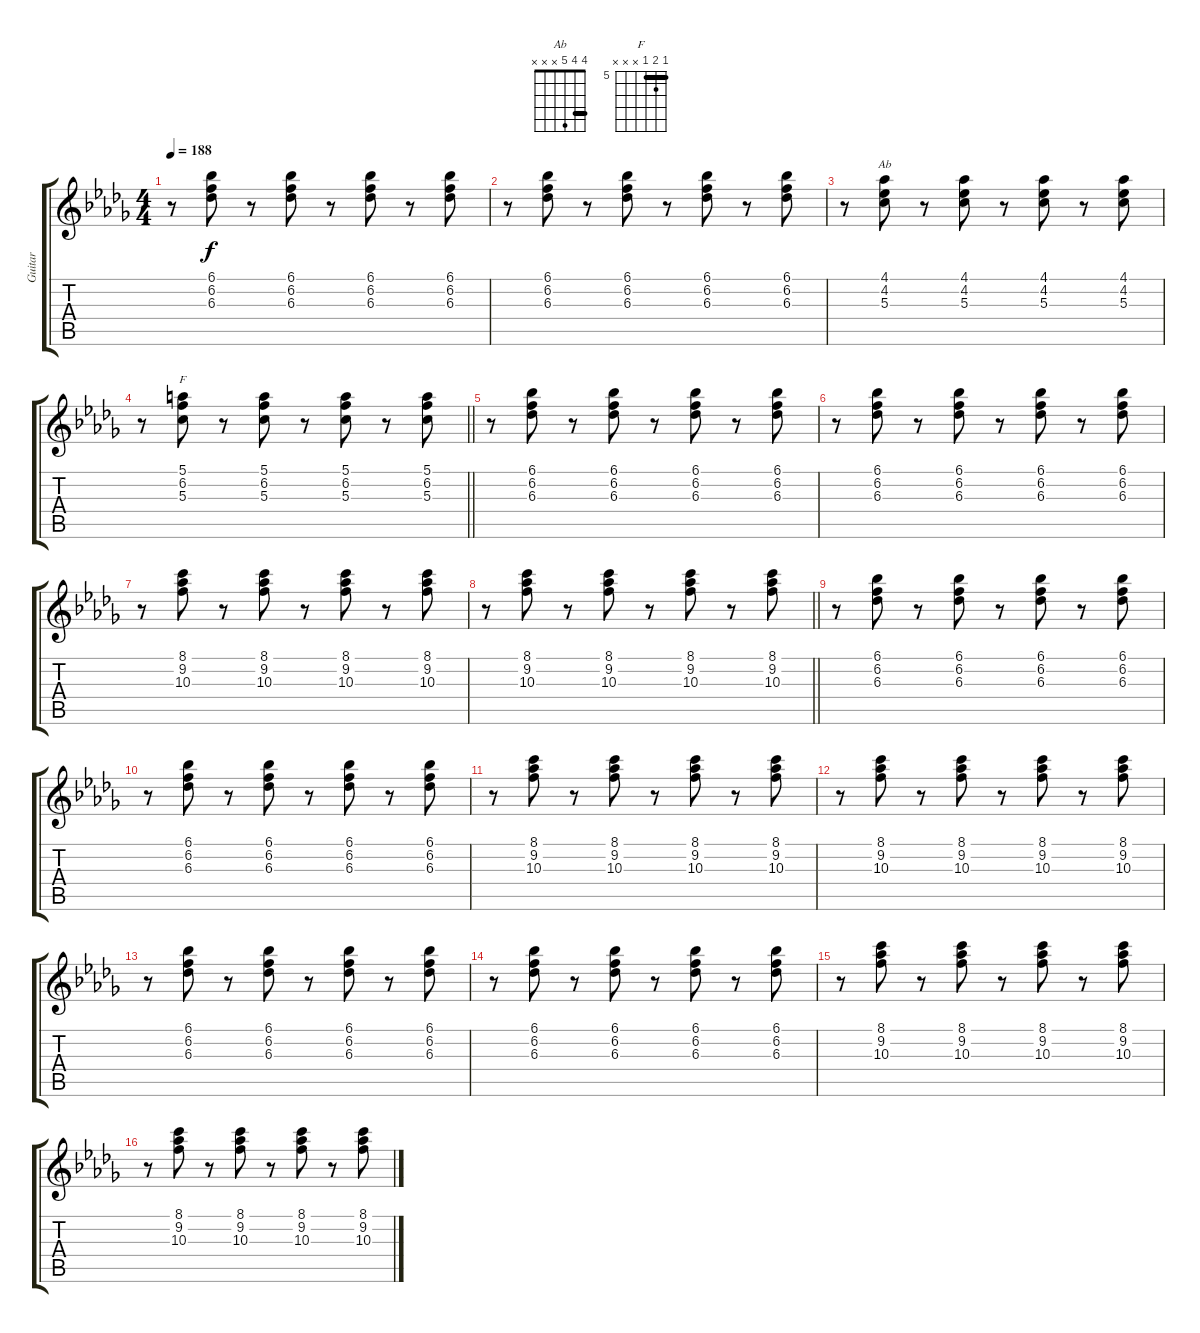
\track ("Guitar" "Guitar") {instrument overdrivenguitar}
\staff {score tabs}
\tuning (E4 B3 G3 D3 A2 E2) {hide}
\chord ("Ab" 4 4 5 x x x) {barre 4}
\chord ("F" 5 6 5 x x x) {firstfret 5 barre 5}
\ts (4 4)
\tempo 188
\clef g2
\ks bbminor
r.8{dy f} (6.1 6.2 6.3).8 r.8 (6.1 6.2 6.3).8 r.8 (6.1 6.2 6.3).8 r.8 (6.1 6.2 6.3).8 |
r.8 (6.1 6.2 6.3).8 r.8 (6.1 6.2 6.3).8 r.8 (6.1 6.2 6.3).8 r.8 (6.1 6.2 6.3).8 |
r.8 (4.1 4.2 5.3).8{ch "Ab"} r.8 (4.1 4.2 5.3).8 r.8 (4.1 4.2 5.3).8 r.8 (4.1 4.2 5.3).8 |
\barLineRight lightlight
r.8 (5.1 6.2 5.3).8{ch "F"} r.8 (5.1 6.2 5.3).8 r.8 (5.1 6.2 5.3).8 r.8 (5.1 6.2 5.3).8 |
r.8 (6.1 6.2 6.3).8 r.8 (6.1 6.2 6.3).8 r.8 (6.1 6.2 6.3).8 r.8 (6.1 6.2 6.3).8 |
r.8 (6.1 6.2 6.3).8 r.8 (6.1 6.2 6.3).8 r.8 (6.1 6.2 6.3).8 r.8 (6.1 6.2 6.3).8 |
r.8 (8.1 9.2 10.3).8 r.8 (8.1 9.2 10.3).8 r.8 (8.1 9.2 10.3).8 r.8 (8.1 9.2 10.3).8 |
\barLineRight lightlight
r.8 (8.1 9.2 10.3).8 r.8 (8.1 9.2 10.3).8 r.8 (8.1 9.2 10.3).8 r.8 (8.1 9.2 10.3).8 |
r.8 (6.1 6.2 6.3).8 r.8 (6.1 6.2 6.3).8 r.8 (6.1 6.2 6.3).8 r.8 (6.1 6.2 6.3).8 |
r.8 (6.1 6.2 6.3).8 r.8 (6.1 6.2 6.3).8 r.8 (6.1 6.2 6.3).8 r.8 (6.1 6.2 6.3).8 |
r.8 (8.1 9.2 10.3).8 r.8 (8.1 9.2 10.3).8 r.8 (8.1 9.2 10.3).8 r.8 (8.1 9.2 10.3).8 |
r.8 (8.1 9.2 10.3).8 r.8 (8.1 9.2 10.3).8 r.8 (8.1 9.2 10.3).8 r.8 (8.1 9.2 10.3).8 |
r.8 (6.1 6.2 6.3).8 r.8 (6.1 6.2 6.3).8 r.8 (6.1 6.2 6.3).8 r.8 (6.1 6.2 6.3).8 |
r.8 (6.1 6.2 6.3).8 r.8 (6.1 6.2 6.3).8 r.8 (6.1 6.2 6.3).8 r.8 (6.1 6.2 6.3).8 |
r.8 (8.1 9.2 10.3).8 r.8 (8.1 9.2 10.3).8 r.8 (8.1 9.2 10.3).8 r.8 (8.1 9.2 10.3).8 |
r.8 (8.1 9.2 10.3).8 r.8 (8.1 9.2 10.3).8 r.8 (8.1 9.2 10.3).8 r.8 (8.1 9.2 10.3).8
